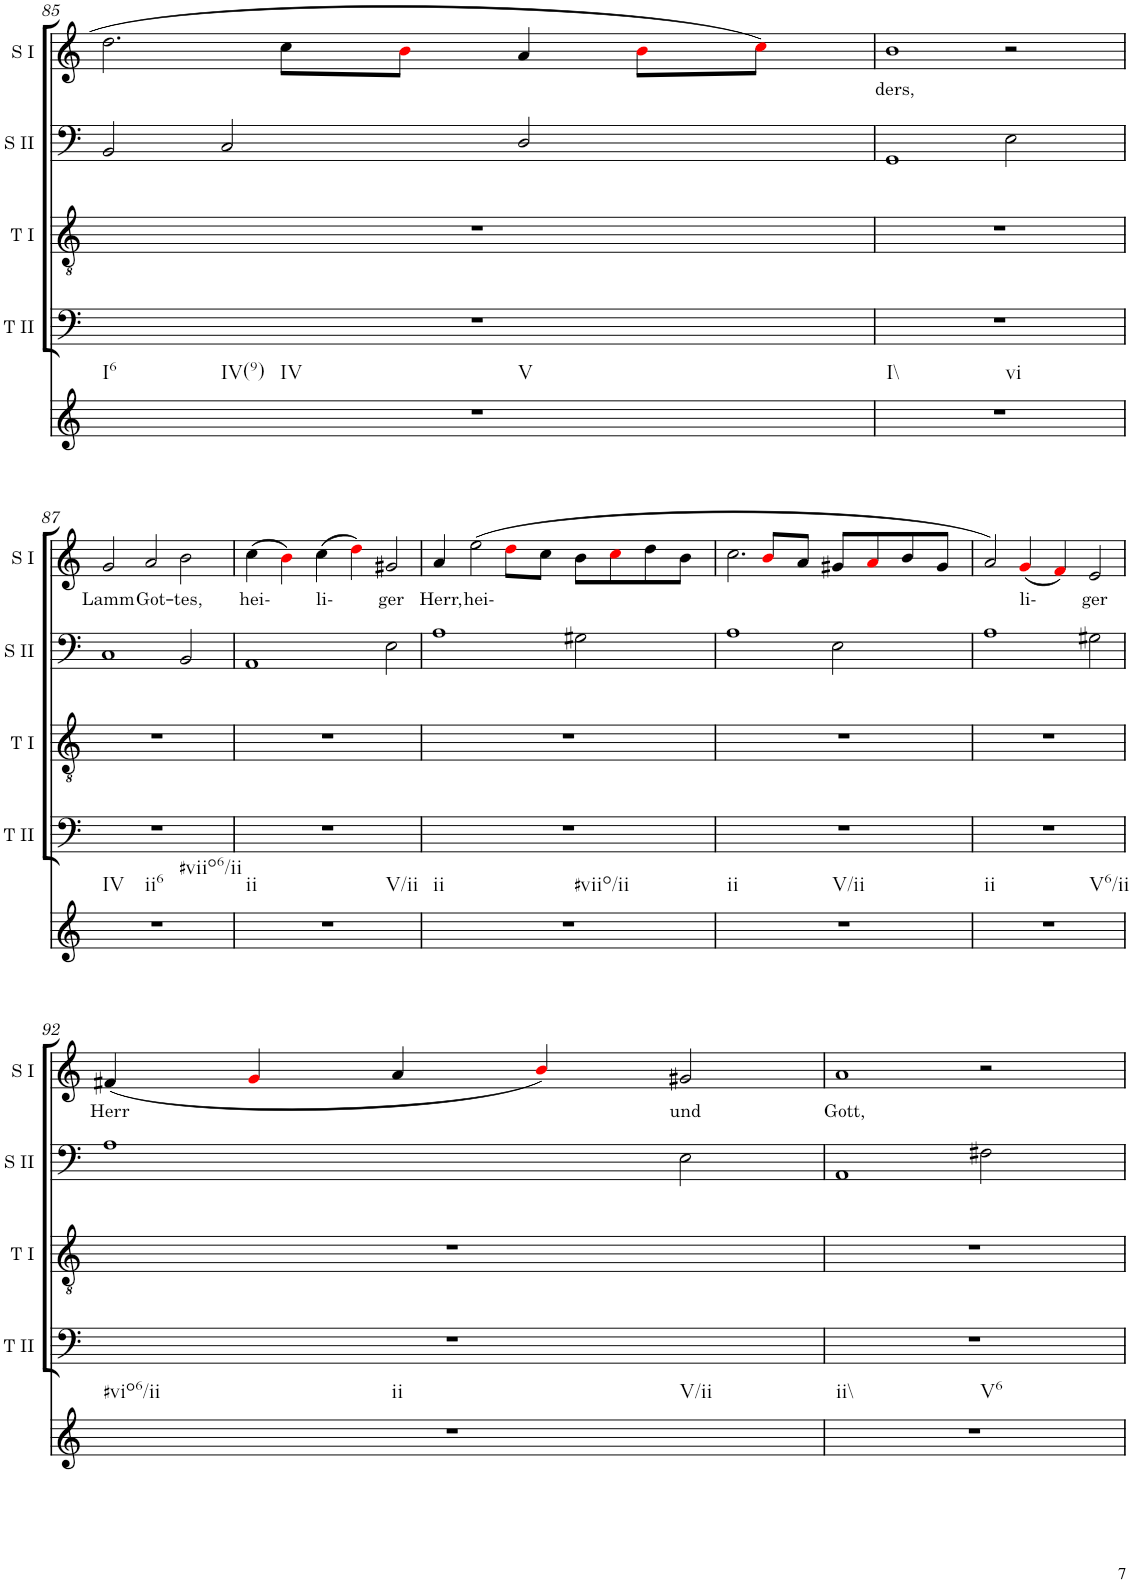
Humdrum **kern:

**kern	**kern	**kern	**kern	**kern	**text
*part5	*part4	*part3	*part2	*part1	*part1
*staff5	*staff4	*staff3	*staff2	*staff1	*staff1
*I"Continuo	*I"Tenor II	*I"Tenor I	*I"Soprano II	*I"Soprano I	*
*	*I'T II	*I'T I	*I'S II	*I'S I	*
!!LO:PB:g=z
*clefG2	*clefG2	*clefG2	*clefF4	*clefG2	*
*k[]	*k[]	*k[]	*k[]	*k[]	*
*M3/2	*M3/2	*M3/2	*M3/2	*M3/2	*
=85	=85	=85	=85	=85	=85
!LO:TX:b:t=I6	!	!	!	!	!
!LO:TX:b:t=IV(9)	!	!	!	!	!
!LO:TX:b:t=IV	!	!	!	!	!
!LO:TX:b:t=V	!	!	!	!	!
1.r	1.r	1.r	2BB/	2.dd\	.
.	.	.	2C/	.	.
.	.	.	.	8cc\L	.
.	.	.	.	8bi\J	.
.	.	.	2D/	4a/	.
.	.	.	.	8bi\L	.
.	.	.	.	8cci\J	.
=86	=86	=86	=86	=86	=86
!LO:TX:b:t=I\\	!	!	!	!	!
!LO:TX:b:t=vi	!	!	!	!	!
!	!	!	!	!	!LO:LY:b
1.r	1.r	1.r	1GG	1b	ders,
.	.	.	2E\	2r	.
!!LO:LB:g=z
=87	=87	=87	=87	=87	=87
!LO:TX:b:t=IV	!	!	!	!	!
!LO:TX:b:t=ii6	!	!	!	!	!
!LO:TX:b:t=#viio6/ii	!	!	!	!	!
!	!	!	!	!	!LO:LY:b
1.r	1.r	1.r	1C	2g/	Lamm
!	!	!	!	!	!LO:LY:b
.	.	.	.	2a/	Got-
!	!	!	!	!	!LO:LY:b
.	.	.	2BB/	2b\	tes,
=88	=88	=88	=88	=88	=88
!LO:TX:b:t=ii	!	!	!	!	!
!LO:TX:b:t=V/ii	!	!	!	!	!
!	!	!	!	!	!LO:LY:b
1.r	1.r	1.r	1AA	(4cc\	hei-
.	.	.	.	4bi\)	.
!	!	!	!	!	!LO:LY:b
.	.	.	.	(4cc\	li-
.	.	.	.	4ddi\)	.
!	!	!	!	!	!LO:LY:b
.	.	.	2E\	2g#X/	ger
=89	=89	=89	=89	=89	=89
!LO:TX:b:t=ii	!	!	!	!	!
!LO:TX:b:t=#viio/ii	!	!	!	!	!
!	!	!	!	!	!LO:LY:b
1.r	1.r	1.r	1A	4a/	Herr,
!	!	!	!	!	!LO:LY:b
.	.	.	.	(2ee\	hei-
.	.	.	.	8ddi\L	.
.	.	.	.	8cc\J	.
.	.	.	2G#X\	8b\L	.
.	.	.	.	8cci\	.
.	.	.	.	8dd\	.
.	.	.	.	8b\J	.
=90	=90	=90	=90	=90	=90
!LO:TX:b:t=ii	!	!	!	!	!
!LO:TX:b:t=V/ii	!	!	!	!	!
1.r	1.r	1.r	1A	2.cc\	.
.	.	.	.	8bi/L	.
.	.	.	.	8a/J	.
.	.	.	2E\	8g#X/L	.
.	.	.	.	8ai/	.
.	.	.	.	8b/	.
.	.	.	.	8g#/J	.
=91	=91	=91	=91	=91	=91
!LO:TX:b:t=ii	!	!	!	!	!
!LO:TX:b:t=V6/ii	!	!	!	!	!
1.r	1.r	1.r	1A	2a/)	.
!	!	!	!	!	!LO:LY:b
.	.	.	.	(4gi/	li-
.	.	.	.	4fi/)	.
!	!	!	!	!	!LO:LY:b
.	.	.	2G#X\	2e/	ger
!!LO:LB:g=z
=92	=92	=92	=92	=92	=92
!LO:TX:b:t=#vio6/ii	!	!	!	!	!
!LO:TX:b:t=ii	!	!	!	!	!
!LO:TX:b:t=V/ii	!	!	!	!	!
!	!	!	!	!	!LO:LY:b
1.r	1.r	1.r	1A	(4f#X/	Herr
.	.	.	.	4gi/	.
.	.	.	.	4a/	.
.	.	.	.	4bi/)	.
!	!	!	!	!	!LO:LY:b
.	.	.	2E\	2g#X/	und
=93	=93	=93	=93	=93	=93
!LO:TX:b:t=ii\\	!	!	!	!	!
!LO:TX:b:t=V6	!	!	!	!	!
!	!	!	!	!	!LO:LY:b
1.r	1.r	1.r	1AA	1a	Gott,
.	.	.	2F#X\	2r	.
=	=	=	=	=	=
*-	*-	*-	*-	*-	*-
